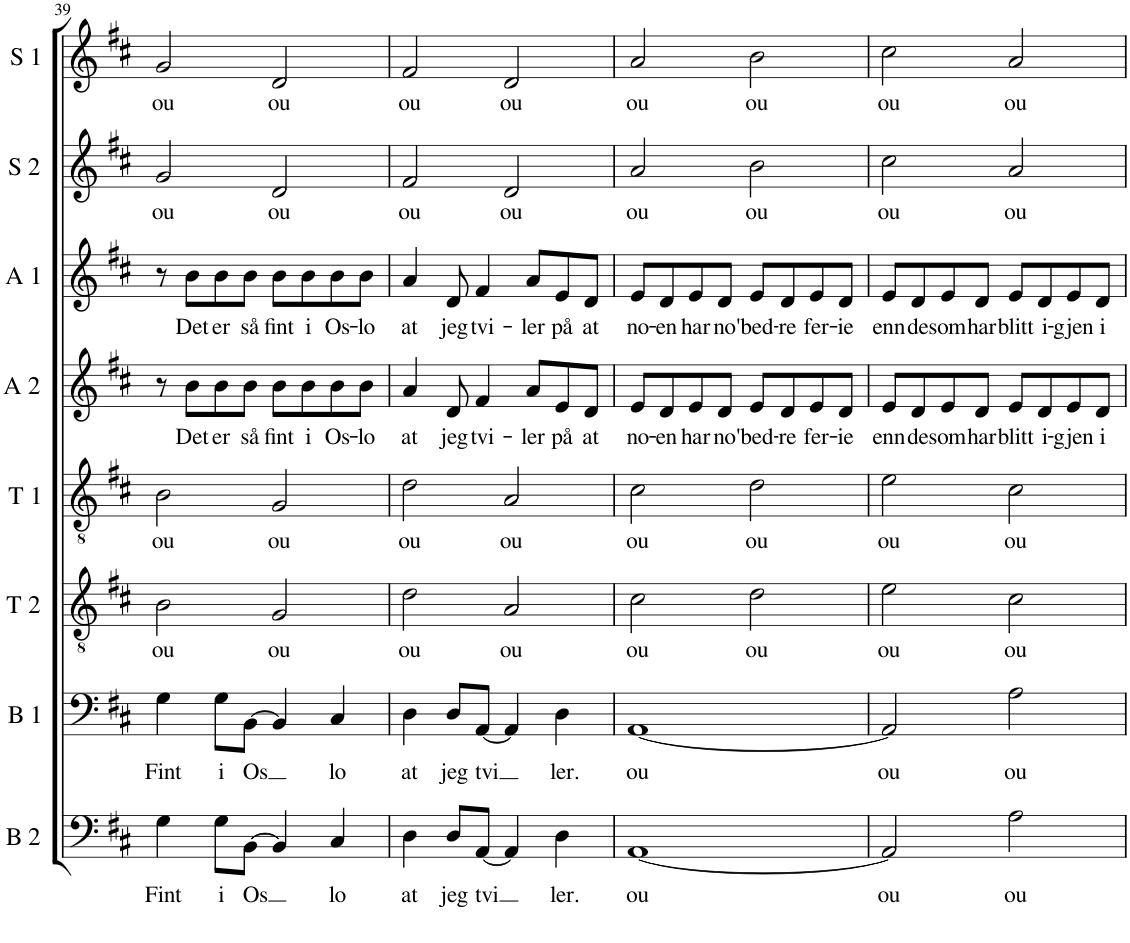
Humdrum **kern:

**kern	**text	**kern	**text	**kern	**text	**kern	**text	**kern	**text	**kern	**text	**kern	**text	**kern	**text
*part8	*part8	*part7	*part7	*part6	*part6	*part5	*part5	*part4	*part4	*part3	*part3	*part2	*part2	*part1	*part1
*staff8	*staff8	*staff7	*staff7	*staff6	*staff6	*staff5	*staff5	*staff4	*staff4	*staff3	*staff3	*staff2	*staff2	*staff1	*staff1
*I"Bass 2	*	*I"Bass 1	*	*I"Tenor 2	*	*I"Tenor 1	*	*I"Alt 2	*	*I"Alt 1	*	*I"Sopran 2	*	*I"Sopran 1	*
*I'B 2	*	*I'B 1	*	*I'T 2	*	*I'T 1	*	*I'A 2	*	*I'A 1	*	*I'S 2	*	*I'S 1	*
!!LO:PB:g=z
*clefF4	*	*clefF4	*	*clefGv2	*	*clefGv2	*	*clefG2	*	*clefG2	*	*clefG2	*	*clefG2	*
*k[f#c#]	*	*k[f#c#]	*	*k[f#c#]	*	*k[f#c#]	*	*k[f#c#]	*	*k[f#c#]	*	*k[f#c#]	*	*k[f#c#]	*
*M4/4	*	*M4/4	*	*M4/4	*	*M4/4	*	*M4/4	*	*M4/4	*	*M4/4	*	*M4/4	*
=39	=39	=39	=39	=39	=39	=39	=39	=39	=39	=39	=39	=39	=39	=39	=39
!	!LO:LY:b	!	!LO:LY:b	!	!LO:LY:b	!	!LO:LY:b	!	!	!	!	!	!LO:LY:b	!	!LO:LY:b
4G\	Fint	4G\	Fint	2B\	ou	2B\	ou	8r	.	8r	.	2g/	ou	2g/	ou
!	!	!	!	!	!	!	!	!	!LO:LY:b	!	!LO:LY:b	!	!	!	!
.	.	.	.	.	.	.	.	8b\L	Det	8b\L	Det	.	.	.	.
!	!LO:LY:b	!	!LO:LY:b	!	!	!	!	!	!LO:LY:b	!	!LO:LY:b	!	!	!	!
8G\L	i	8G\L	i	.	.	.	.	8b\	er	8b\	er	.	.	.	.
!	!LO:LY:b	!	!LO:LY:b	!	!	!	!	!	!LO:LY:b	!	!LO:LY:b	!	!	!	!
[8BB\J	-Os	[8BB\J	-Os	.	.	.	.	8b\J	så	8b\J	så	.	.	.	.
!	!	!	!	!	!LO:LY:b	!	!LO:LY:b	!	!LO:LY:b	!	!LO:LY:b	!	!LO:LY:b	!	!LO:LY:b
4BB/]	.	4BB/]	.	2G/	ou	2G/	ou	8b\L	fint	8b\L	fint	2d/	ou	2d/	ou
!	!	!	!	!	!	!	!	!	!LO:LY:b	!	!LO:LY:b	!	!	!	!
.	.	.	.	.	.	.	.	8b\	i	8b\	i	.	.	.	.
!	!LO:LY:b	!	!LO:LY:b	!	!	!	!	!	!LO:LY:b	!	!LO:LY:b	!	!	!	!
4C#/	lo	4C#/	lo	.	.	.	.	8b\	Os-	8b\	Os-	.	.	.	.
!	!	!	!	!	!	!	!	!	!LO:LY:b	!	!LO:LY:b	!	!	!	!
.	.	.	.	.	.	.	.	8b\J	-lo	8b\J	-lo	.	.	.	.
=40	=40	=40	=40	=40	=40	=40	=40	=40	=40	=40	=40	=40	=40	=40	=40
!	!LO:LY:b	!	!LO:LY:b	!	!LO:LY:b	!	!LO:LY:b	!	!LO:LY:b	!	!LO:LY:b	!	!LO:LY:b	!	!LO:LY:b
4D\	at	4D\	at	2d\	ou	2d\	ou	4a/	at	4a/	at	2f#/	ou	2f#/	ou
!	!LO:LY:b	!	!LO:LY:b	!	!	!	!	!	!LO:LY:b	!	!LO:LY:b	!	!	!	!
8D/L	jeg	8D/L	jeg	.	.	.	.	8d/	jeg	8d/	jeg	.	.	.	.
!	!LO:LY:b	!	!LO:LY:b	!	!	!	!	!	!LO:LY:b	!	!LO:LY:b	!	!	!	!
[8AA/J	tvi	[8AA/J	tvi	.	.	.	.	4f#/	tvi-	4f#/	tvi-	.	.	.	.
!	!	!	!	!	!LO:LY:b	!	!LO:LY:b	!	!	!	!	!	!LO:LY:b	!	!LO:LY:b
4AA/]	.	4AA/]	.	2A/	ou	2A/	ou	.	.	.	.	2d/	ou	2d/	ou
!	!	!	!	!	!	!	!	!	!LO:LY:b	!	!LO:LY:b	!	!	!	!
.	.	.	.	.	.	.	.	8a/L	-ler	8a/L	-ler	.	.	.	.
!	!LO:LY:b	!	!LO:LY:b	!	!	!	!	!	!LO:LY:b	!	!LO:LY:b	!	!	!	!
4D\	ler.	4D\	ler.	.	.	.	.	8e/	på	8e/	på	.	.	.	.
!	!	!	!	!	!	!	!	!	!LO:LY:b	!	!LO:LY:b	!	!	!	!
.	.	.	.	.	.	.	.	8d/J	at	8d/J	at	.	.	.	.
=41	=41	=41	=41	=41	=41	=41	=41	=41	=41	=41	=41	=41	=41	=41	=41
!	!LO:LY:b	!	!LO:LY:b	!	!LO:LY:b	!	!LO:LY:b	!	!LO:LY:b	!	!LO:LY:b	!	!LO:LY:b	!	!LO:LY:b
[1AA	ou	[1AA	ou	2c#\	ou	2c#\	ou	8e/L	no-	8e/L	no-	2a/	ou	2a/	ou
!	!	!	!	!	!	!	!	!	!LO:LY:b	!	!LO:LY:b	!	!	!	!
.	.	.	.	.	.	.	.	8d/	-en	8d/	-en	.	.	.	.
!	!	!	!	!	!	!	!	!	!LO:LY:b	!	!LO:LY:b	!	!	!	!
.	.	.	.	.	.	.	.	8e/	har	8e/	har	.	.	.	.
!	!	!	!	!	!	!	!	!	!LO:LY:b	!	!LO:LY:b	!	!	!	!
.	.	.	.	.	.	.	.	8d/J	no'	8d/J	no'	.	.	.	.
!	!	!	!	!	!LO:LY:b	!	!LO:LY:b	!	!LO:LY:b	!	!LO:LY:b	!	!LO:LY:b	!	!LO:LY:b
.	.	.	.	2d\	ou	2d\	ou	8e/L	bed-	8e/L	bed-	2b\	ou	2b\	ou
!	!	!	!	!	!	!	!	!	!LO:LY:b	!	!LO:LY:b	!	!	!	!
.	.	.	.	.	.	.	.	8d/	-re	8d/	-re	.	.	.	.
!	!	!	!	!	!	!	!	!	!LO:LY:b	!	!LO:LY:b	!	!	!	!
.	.	.	.	.	.	.	.	8e/	fer-	8e/	fer-	.	.	.	.
!	!	!	!	!	!	!	!	!	!LO:LY:b	!	!LO:LY:b	!	!	!	!
.	.	.	.	.	.	.	.	8d/J	-ie	8d/J	-ie	.	.	.	.
=42	=42	=42	=42	=42	=42	=42	=42	=42	=42	=42	=42	=42	=42	=42	=42
!	!LO:LY:b	!	!LO:LY:b	!	!LO:LY:b	!	!LO:LY:b	!	!LO:LY:b	!	!LO:LY:b	!	!LO:LY:b	!	!LO:LY:b
2AA/]	ou	2AA/]	ou	2e\	ou	2e\	ou	8e/L	enn	8e/L	enn	2cc#\	ou	2cc#\	ou
!	!	!	!	!	!	!	!	!	!LO:LY:b	!	!LO:LY:b	!	!	!	!
.	.	.	.	.	.	.	.	8d/	de	8d/	de	.	.	.	.
!	!	!	!	!	!	!	!	!	!LO:LY:b	!	!LO:LY:b	!	!	!	!
.	.	.	.	.	.	.	.	8e/	som	8e/	som	.	.	.	.
!	!	!	!	!	!	!	!	!	!LO:LY:b	!	!LO:LY:b	!	!	!	!
.	.	.	.	.	.	.	.	8d/J	har	8d/J	har	.	.	.	.
!	!LO:LY:b	!	!LO:LY:b	!	!LO:LY:b	!	!LO:LY:b	!	!LO:LY:b	!	!LO:LY:b	!	!LO:LY:b	!	!LO:LY:b
2A\	ou	2A\	ou	2c#\	ou	2c#\	ou	8e/L	blitt	8e/L	blitt	2a/	ou	2a/	ou
!	!	!	!	!	!	!	!	!	!LO:LY:b	!	!LO:LY:b	!	!	!	!
.	.	.	.	.	.	.	.	8d/	i-	8d/	i-	.	.	.	.
!	!	!	!	!	!	!	!	!	!LO:LY:b	!	!LO:LY:b	!	!	!	!
.	.	.	.	.	.	.	.	8e/	-gjen	8e/	-gjen	.	.	.	.
!	!	!	!	!	!	!	!	!	!LO:LY:b	!	!LO:LY:b	!	!	!	!
.	.	.	.	.	.	.	.	8d/J	i	8d/J	i	.	.	.	.
=	=	=	=	=	=	=	=	=	=	=	=	=	=	=	=
*-	*-	*-	*-	*-	*-	*-	*-	*-	*-	*-	*-	*-	*-	*-	*-
